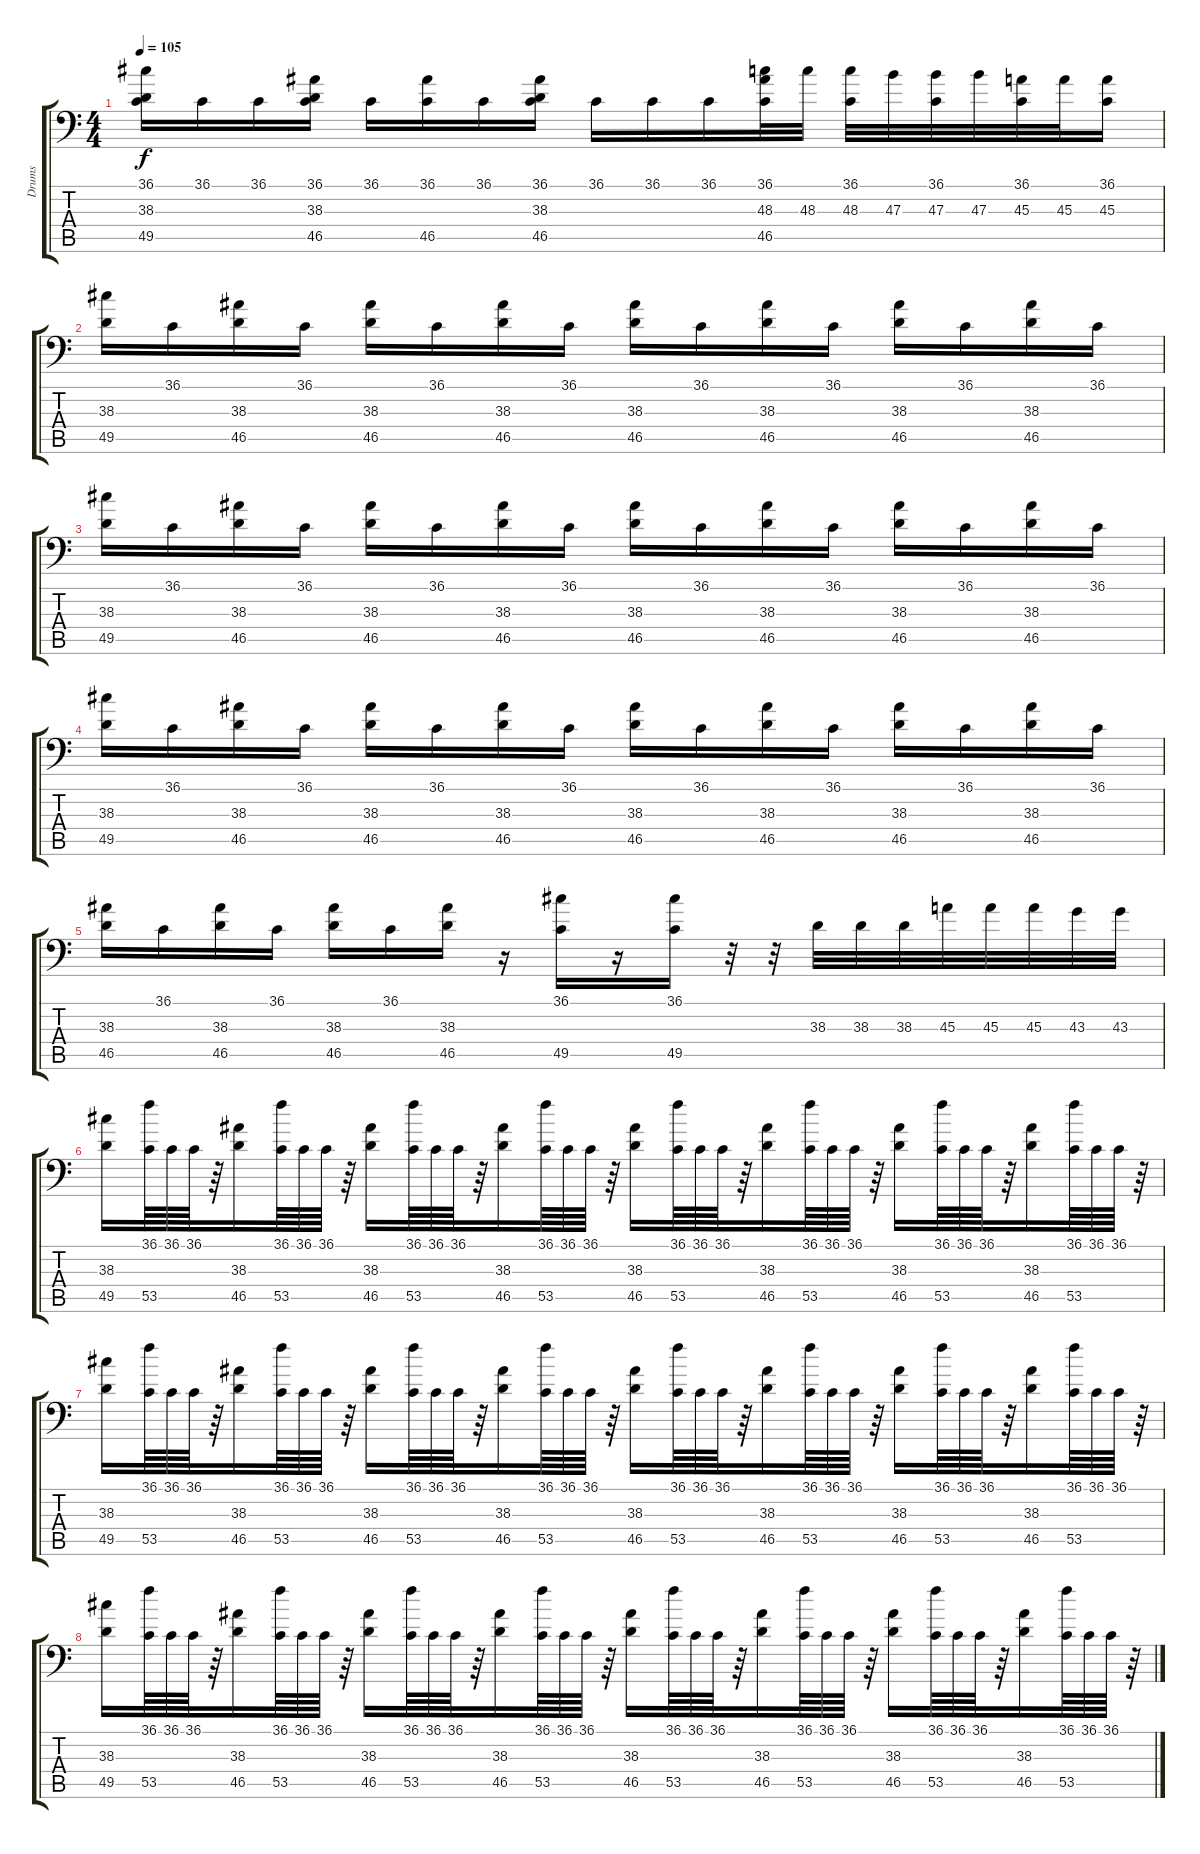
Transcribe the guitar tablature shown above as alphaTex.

\track ("Drums" "Drums") {instrument acousticgrandpiano}
\staff {score tabs}
\tuning (C-1 C-1 C-1 C-1 C-1 C-1) {hide}
\ts (4 4)
\tempo 105
\clef f4
\ks c
(36.1 38.3 49.5).16{dy f} 36.1.16 36.1.16 (36.1 38.3 46.5).16 36.1.16 (36.1 46.5).16 36.1.16 (36.1 38.3 46.5).16 36.1.16 36.1.16 36.1.16 (36.1 48.3 46.5).32 48.3.32 (36.1 48.3).32 47.3.32 (36.1 47.3).32 47.3.32 (36.1 45.3).32 45.3.32 (36.1 45.3).16 |
(38.3 49.5).16 36.1.16 (38.3 46.5).16 36.1.16 (38.3 46.5).16 36.1.16 (38.3 46.5).16 36.1.16 (38.3 46.5).16 36.1.16 (38.3 46.5).16 36.1.16 (38.3 46.5).16 36.1.16 (38.3 46.5).16 36.1.16 |
(38.3 49.5).16 36.1.16 (38.3 46.5).16 36.1.16 (38.3 46.5).16 36.1.16 (38.3 46.5).16 36.1.16 (38.3 46.5).16 36.1.16 (38.3 46.5).16 36.1.16 (38.3 46.5).16 36.1.16 (38.3 46.5).16 36.1.16 |
(38.3 49.5).16 36.1.16 (38.3 46.5).16 36.1.16 (38.3 46.5).16 36.1.16 (38.3 46.5).16 36.1.16 (38.3 46.5).16 36.1.16 (38.3 46.5).16 36.1.16 (38.3 46.5).16 36.1.16 (38.3 46.5).16 36.1.16 |
(38.3 46.5).16 36.1.16 (38.3 46.5).16 36.1.16 (38.3 46.5).16 36.1.16 (38.3 46.5).16 r.16 (36.1 49.5).16 r.16 (36.1 49.5).16 r.32 r.32 38.3.32 38.3.32 38.3.32 45.3.32 45.3.32 45.3.32 43.3.32 43.3.32 |
(38.3 49.5).16 (36.1 53.5).64 36.1.64 36.1.64 r.64 (38.3 46.5).16 (36.1 53.5).64 36.1.64 36.1.64 r.64 (38.3 46.5).16 (36.1 53.5).64 36.1.64 36.1.64 r.64 (38.3 46.5).16 (36.1 53.5).64 36.1.64 36.1.64 r.64 (38.3 46.5).16 (36.1 53.5).64 36.1.64 36.1.64 r.64 (38.3 46.5).16 (36.1 53.5).64 36.1.64 36.1.64 r.64 (38.3 46.5).16 (36.1 53.5).64 36.1.64 36.1.64 r.64 (38.3 46.5).16 (36.1 53.5).64 36.1.64 36.1.64 r.64 |
(38.3 49.5).16 (36.1 53.5).64 36.1.64 36.1.64 r.64 (38.3 46.5).16 (36.1 53.5).64 36.1.64 36.1.64 r.64 (38.3 46.5).16 (36.1 53.5).64 36.1.64 36.1.64 r.64 (38.3 46.5).16 (36.1 53.5).64 36.1.64 36.1.64 r.64 (38.3 46.5).16 (36.1 53.5).64 36.1.64 36.1.64 r.64 (38.3 46.5).16 (36.1 53.5).64 36.1.64 36.1.64 r.64 (38.3 46.5).16 (36.1 53.5).64 36.1.64 36.1.64 r.64 (38.3 46.5).16 (36.1 53.5).64 36.1.64 36.1.64 r.64 |
(38.3 49.5).16 (36.1 53.5).64 36.1.64 36.1.64 r.64 (38.3 46.5).16 (36.1 53.5).64 36.1.64 36.1.64 r.64 (38.3 46.5).16 (36.1 53.5).64 36.1.64 36.1.64 r.64 (38.3 46.5).16 (36.1 53.5).64 36.1.64 36.1.64 r.64 (38.3 46.5).16 (36.1 53.5).64 36.1.64 36.1.64 r.64 (38.3 46.5).16 (36.1 53.5).64 36.1.64 36.1.64 r.64 (38.3 46.5).16 (36.1 53.5).64 36.1.64 36.1.64 r.64 (38.3 46.5).16 (36.1 53.5).64 36.1.64 36.1.64 r.64
